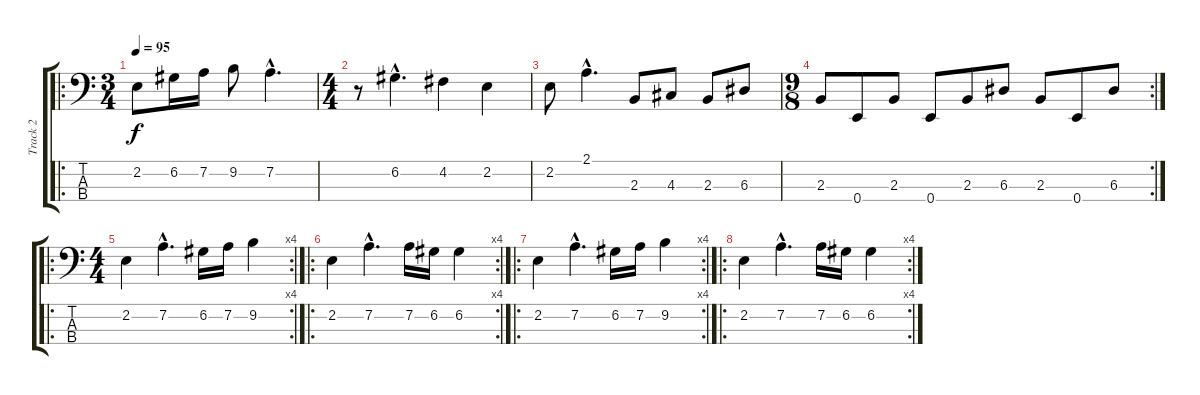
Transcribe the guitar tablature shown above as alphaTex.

\track ("Track 2" "Track 2") {instrument electricbassfinger}
\staff {score tabs}
\tuning (G2 D2 A1 E1) {hide}
\ro
\ts (3 4)
\tempo 95
\clef f4
\ks c
2.2.8{dy f} 6.2.16 7.2.16 9.2.8 7.2{hac}.4{d} |
\ts (4 4)
r.8 6.2{hac}.4{d} 4.2.4 2.2.4 |
2.2.8 2.1{hac}.4{d} 2.3.8 4.3.8 2.3.8 6.3.8 |
\rc 2
\ts (9 8)
2.3.8 0.4.8 2.3.8 0.4.8 2.3.8 6.3.8 2.3.8 0.4.8 6.3.8 |
\ro
\rc 4
\ts (4 4)
2.2.4 7.2{hac}.4{d} 6.2.16 7.2.16 9.2.4 |
\ro
\rc 4
2.2.4 7.2{hac}.4{d} 7.2.16 6.2.16 6.2.4 |
\ro
\rc 4
2.2.4 7.2{hac}.4{d} 6.2.16 7.2.16 9.2.4 |
\ro
\rc 4
2.2.4 7.2{hac}.4{d} 7.2.16 6.2.16 6.2.4
